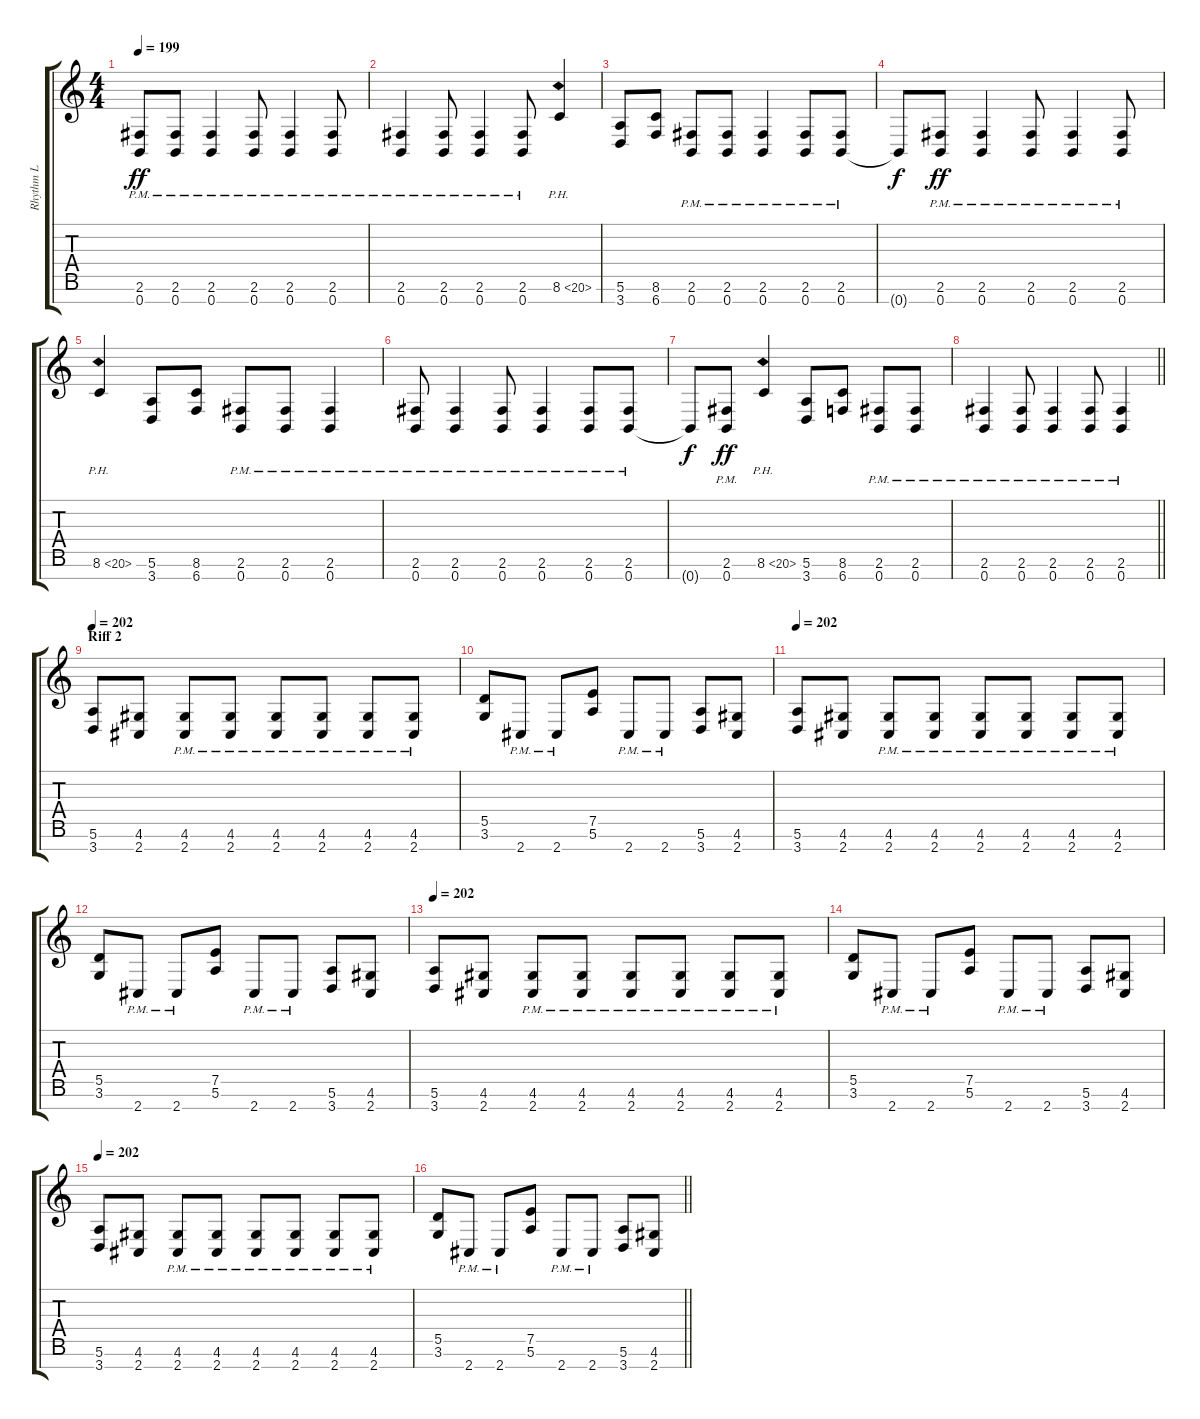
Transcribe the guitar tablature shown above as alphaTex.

\track ("Rhythm L" "Rhythm L") {instrument distortionguitar}
\staff {score tabs}
\tuning (E4 B3 G3 D3 A2 E2 B1) {hide}
\ts (4 4)
\tempo 199
\clef g2
\ks c
(2.6{pm} 0.7{pm}).8{dy ff} (2.6{pm} 0.7{pm}).8 (2.6{pm} 0.7{pm}).4 (2.6{pm} 0.7{pm}).8 (2.6{pm} 0.7{pm}).4 (2.6{pm} 0.7{pm}).8 |
(2.6{pm} 0.7{pm}).4 (2.6{pm} 0.7{pm}).8 (2.6{pm} 0.7{pm}).4 (2.6{pm} 0.7{pm}).8 8.6{ph 12}.4 |
(5.6 3.7).8 (8.6 6.7).8 (2.6{pm} 0.7{pm}).8 (2.6{pm} 0.7{pm}).8 (2.6{pm} 0.7{pm}).4 (2.6{pm} 0.7{pm}).8 (2.6{pm} 0.7{pm}).8 |
0.7{t}.8{dy f} (2.6{pm} 0.7{pm}).8{dy ff} (2.6{pm} 0.7{pm}).4 (2.6{pm} 0.7{pm}).8 (2.6{pm} 0.7{pm}).4 (2.6{pm} 0.7{pm}).8 |
8.6{ph 12}.4 (5.6 3.7).8 (8.6 6.7).8 (2.6{pm} 0.7{pm}).8 (2.6{pm} 0.7{pm}).8 (2.6{pm} 0.7{pm}).4 |
(2.6{pm} 0.7{pm}).8 (2.6{pm} 0.7{pm}).4 (2.6{pm} 0.7{pm}).8 (2.6{pm} 0.7{pm}).4 (2.6{pm} 0.7{pm}).8 (2.6{pm} 0.7{pm}).8 |
0.7{t}.8{dy f} (2.6 0.7{pm}).8{dy ff} 8.6{ph 12}.4 (5.6 3.7).8 (8.6 6.7).8 (2.6{pm} 0.7{pm}).8 (2.6{pm} 0.7{pm}).8 |
\barLineRight lightlight
(2.6{pm} 0.7{pm}).4 (2.6{pm} 0.7{pm}).8 (2.6{pm} 0.7{pm}).4 (2.6{pm} 0.7{pm}).8 (2.6{pm} 0.7{pm}).4 |
\section ("" "Riff 2")
\tempo 202
(5.6 3.7).8 (4.6 2.7).8 (4.6{pm} 2.7{pm}).8 (4.6{pm} 2.7{pm}).8 (4.6{pm} 2.7{pm}).8 (4.6{pm} 2.7{pm}).8 (4.6{pm} 2.7{pm}).8 (4.6{pm} 2.7{pm}).8 |
(5.5 3.6).8 2.7{pm}.8 2.7{pm}.8 (7.5 5.6).8 2.7{pm}.8 2.7{pm}.8 (5.6 3.7).8 (4.6 2.7).8 |
\tempo 202
(5.6 3.7).8 (4.6 2.7).8 (4.6{pm} 2.7{pm}).8 (4.6{pm} 2.7{pm}).8 (4.6{pm} 2.7{pm}).8 (4.6{pm} 2.7{pm}).8 (4.6{pm} 2.7{pm}).8 (4.6{pm} 2.7{pm}).8 |
(5.5 3.6).8 2.7{pm}.8 2.7{pm}.8 (7.5 5.6).8 2.7{pm}.8 2.7{pm}.8 (5.6 3.7).8 (4.6 2.7).8 |
\tempo 202
(5.6 3.7).8 (4.6 2.7).8 (4.6{pm} 2.7{pm}).8 (4.6{pm} 2.7{pm}).8 (4.6{pm} 2.7{pm}).8 (4.6{pm} 2.7{pm}).8 (4.6{pm} 2.7{pm}).8 (4.6{pm} 2.7{pm}).8 |
(5.5 3.6).8 2.7{pm}.8 2.7{pm}.8 (7.5 5.6).8 2.7{pm}.8 2.7{pm}.8 (5.6 3.7).8 (4.6 2.7).8 |
\tempo 202
(5.6 3.7).8 (4.6 2.7).8 (4.6{pm} 2.7{pm}).8 (4.6{pm} 2.7{pm}).8 (4.6{pm} 2.7{pm}).8 (4.6{pm} 2.7{pm}).8 (4.6{pm} 2.7{pm}).8 (4.6{pm} 2.7{pm}).8 |
\barLineRight lightlight
(5.5 3.6).8 2.7{pm}.8 2.7{pm}.8 (7.5 5.6).8 2.7{pm}.8 2.7{pm}.8 (5.6 3.7).8 (4.6 2.7).8
